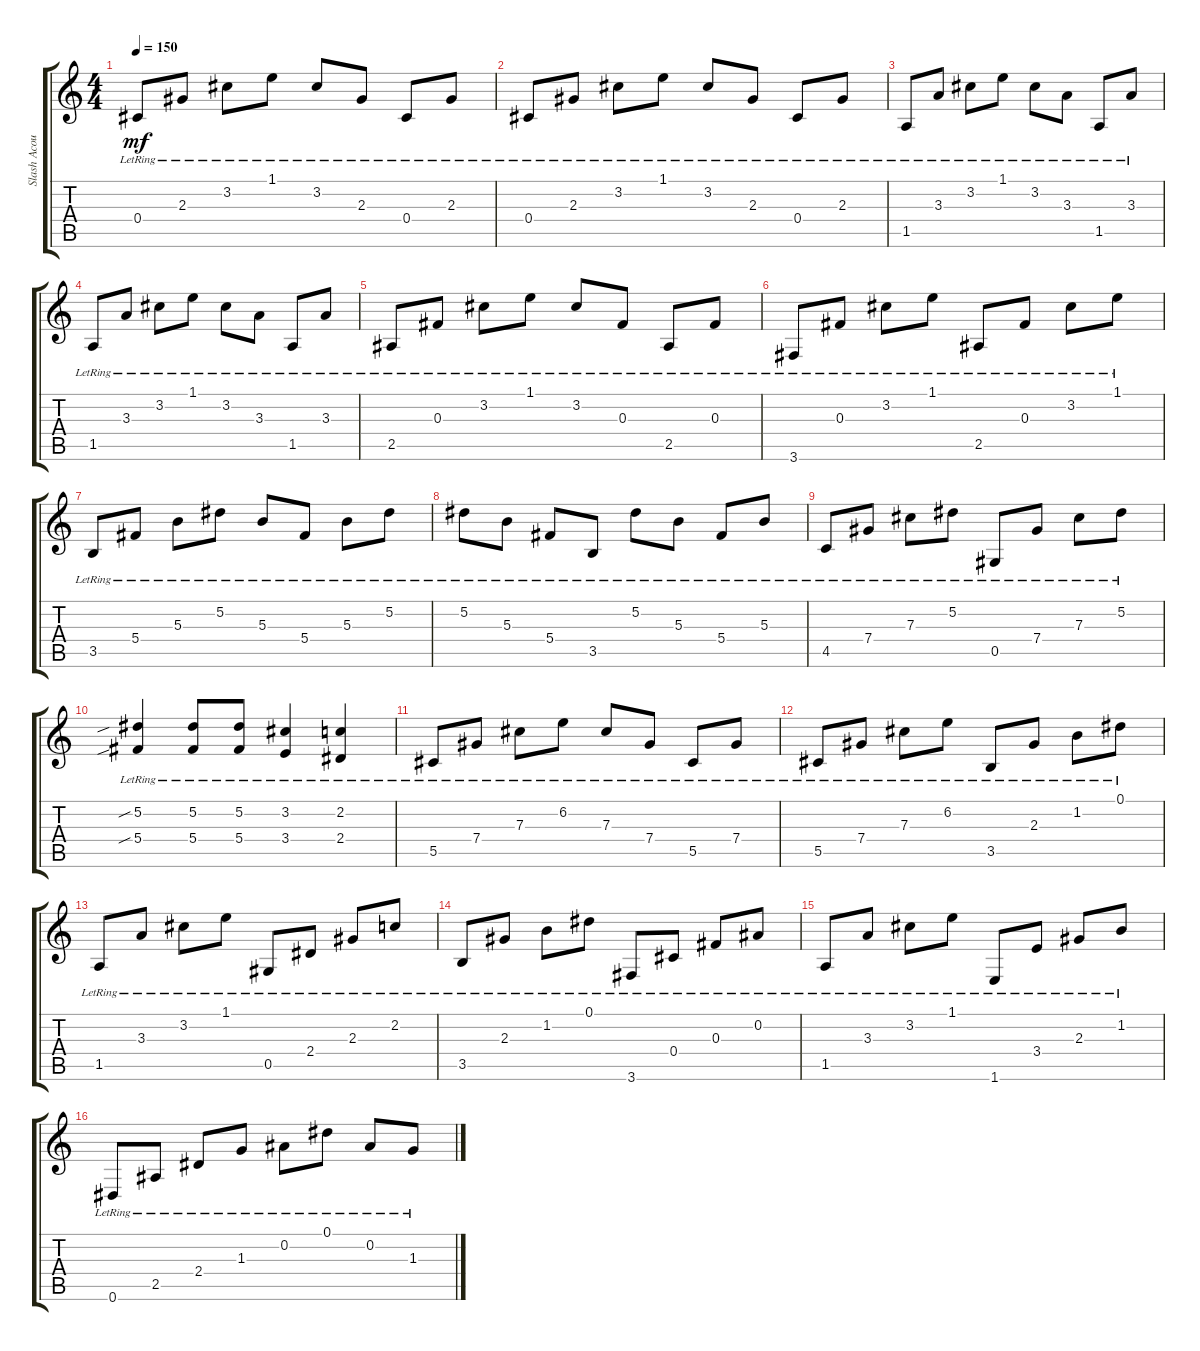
\track ("Slash Acoustic" "Slash Acou") {instrument electricguitarclean}
\staff {score tabs}
\tuning (Eb4 Bb3 Gb3 Db3 Ab2 Eb2) {hide}
\ts (4 4)
\tempo 150
\clef g2
\ks c
0.4{lr}.8{dy mf instrument electricguitarclean} 2.3{lr}.8 3.2{lr}.8 1.1{lr}.8 3.2{lr}.8 2.3{lr}.8 0.4{lr}.8 2.3{lr}.8 |
0.4{lr}.8 2.3{lr}.8 3.2{lr}.8 1.1{lr}.8 3.2{lr}.8 2.3{lr}.8 0.4{lr}.8 2.3{lr}.8 |
1.5{lr}.8 3.3{lr}.8 3.2{lr}.8 1.1{lr}.8 3.2{lr}.8 3.3{lr}.8 1.5{lr}.8 3.3{lr}.8 |
1.5{lr}.8 3.3{lr}.8 3.2{lr}.8 1.1{lr}.8 3.2{lr}.8 3.3{lr}.8 1.5{lr}.8 3.3{lr}.8 |
2.5{lr}.8 0.3{lr}.8 3.2{lr}.8 1.1{lr}.8 3.2{lr}.8 0.3{lr}.8 2.5{lr}.8 0.3{lr}.8 |
3.6{lr}.8 0.3{lr}.8 3.2{lr}.8 1.1{lr}.8 2.5{lr}.8 0.3{lr}.8 3.2{lr}.8 1.1{lr}.8 |
3.5{lr}.8 5.4{lr}.8 5.3{lr}.8 5.2{lr}.8 5.3{lr}.8 5.4{lr}.8 5.3{lr}.8 5.2{lr}.8 |
5.2{lr}.8 5.3{lr}.8 5.4{lr}.8 3.5{lr}.8 5.2{lr}.8 5.3{lr}.8 5.4{lr}.8 5.3{lr}.8 |
4.5{lr}.8 7.4{lr}.8 7.3{lr}.8 5.2{lr}.8 0.5{lr}.8 7.4{lr}.8 7.3{lr}.8 5.2{lr}.8 |
(5.2{sib lr} 5.4{sib lr}).4 (5.2{lr} 5.4{lr}).8 (5.2{lr} 5.4{lr}).8 (3.2{lr} 3.4{lr}).4 (2.2{lr} 2.4{lr}).4 |
5.5{lr}.8 7.4{lr}.8 7.3{lr}.8 6.2{lr}.8 7.3{lr}.8 7.4{lr}.8 5.5{lr}.8 7.4{lr}.8 |
5.5{lr}.8 7.4{lr}.8 7.3{lr}.8 6.2{lr}.8 3.5{lr}.8 2.3{lr}.8 1.2{lr}.8 0.1{lr}.8 |
1.5{lr}.8 3.3{lr}.8 3.2{lr}.8 1.1{lr}.8 0.5{lr}.8 2.4{lr}.8 2.3{lr}.8 2.2{lr}.8 |
3.5{lr}.8 2.3{lr}.8 1.2{lr}.8 0.1{lr}.8 3.6{lr}.8 0.4{lr}.8 0.3{lr}.8 0.2{lr}.8 |
1.5{lr}.8 3.3{lr}.8 3.2{lr}.8 1.1{lr}.8 1.6{lr}.8 3.4{lr}.8 2.3{lr}.8 1.2{lr}.8 |
0.6{lr}.8 2.5{lr}.8 2.4{lr}.8 1.3{lr}.8 0.2{lr}.8 0.1{lr}.8 0.2{lr}.8 1.3{lr}.8
